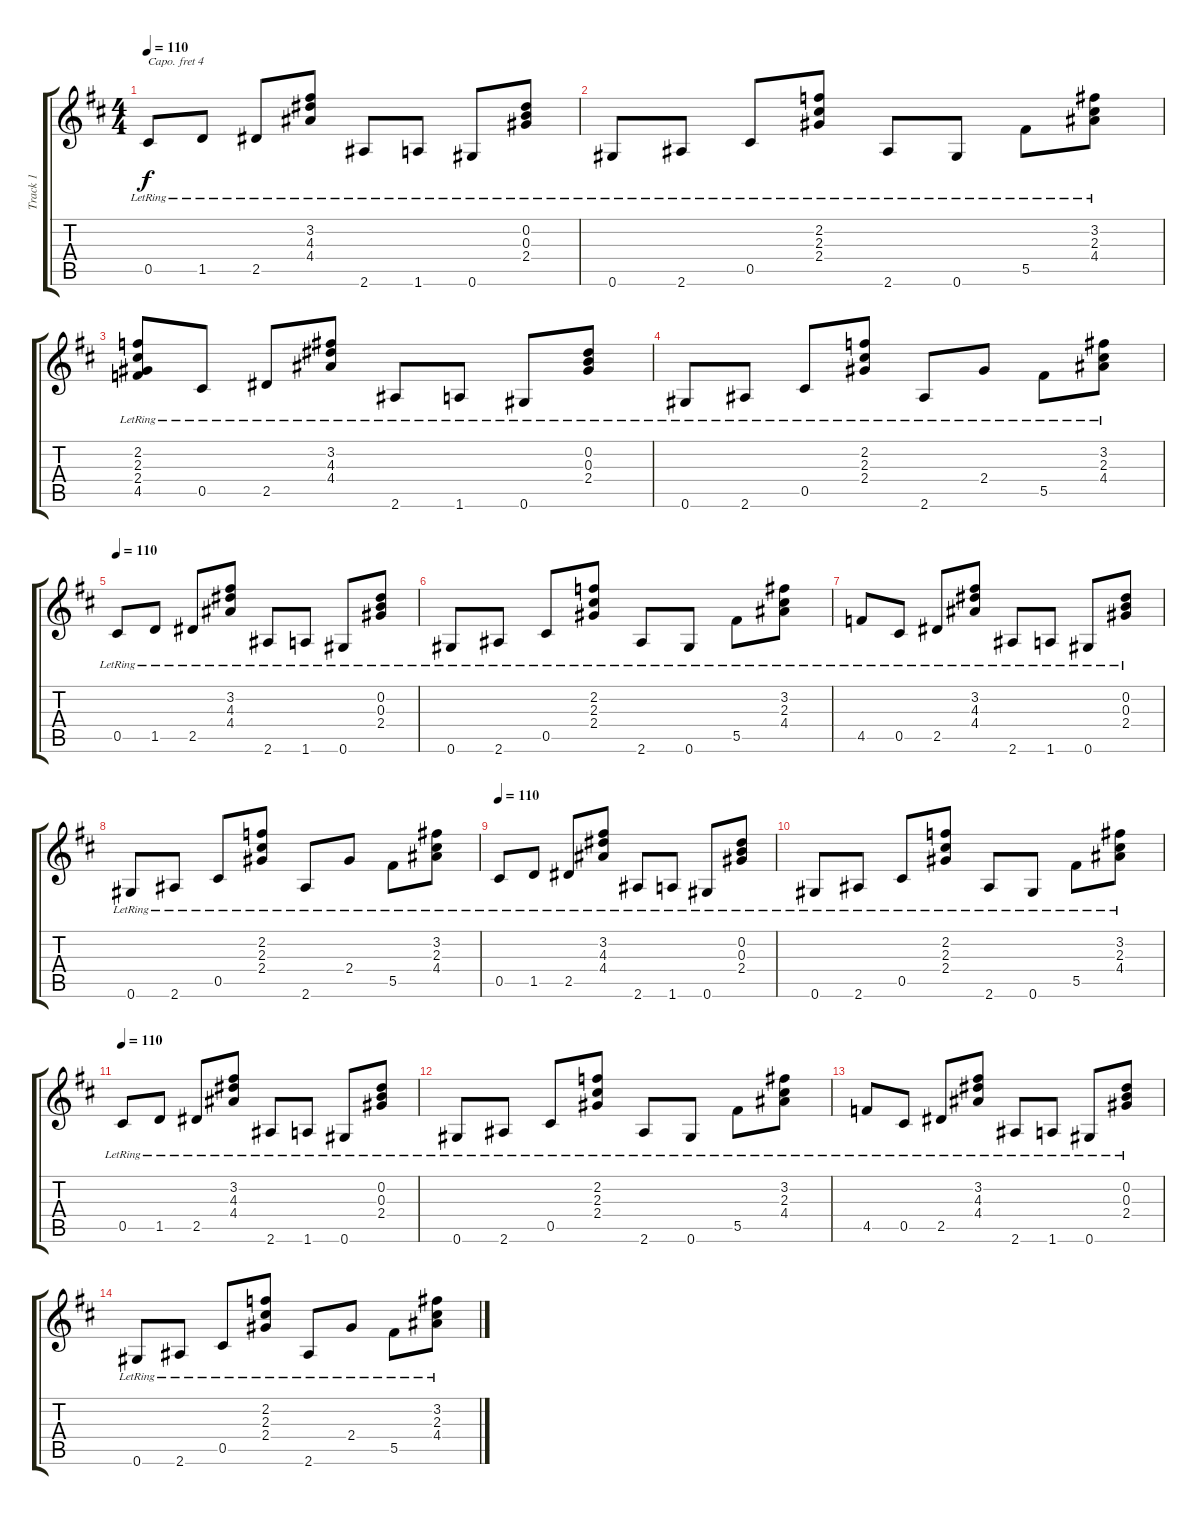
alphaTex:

\track ("Track 1" "Track 1") {instrument acousticguitarnylon}
\staff {score tabs}
\capo 4
\tuning (E4 B3 G3 D3 A2 E2) {hide}
\ts (4 4)
\tempo 110
\clef g2
\ks d
0.5{lr}.8{dy f} 1.5{lr}.8 2.5{lr}.8 (3.2{lr} 4.3{lr} 4.4{lr}).8 2.6{lr}.8 1.6{lr}.8 0.6{lr}.8 (0.2{lr} 0.3{lr} 2.4{lr}).8 |
0.6{lr}.8 2.6{lr}.8 0.5{lr}.8 (2.2{lr} 2.3{lr} 2.4{lr}).8 2.6{lr}.8 0.6{lr}.8 5.5{lr}.8 (3.2{lr} 2.3{lr} 4.4{lr}).8 |
(2.2{lr} 2.3{lr} 2.4{lr} 4.5{lr}).8 0.5{lr}.8 2.5{lr}.8 (3.2{lr} 4.3{lr} 4.4{lr}).8 2.6{lr}.8 1.6{lr}.8 0.6{lr}.8 (0.2{lr} 0.3{lr} 2.4{lr}).8 |
0.6{lr}.8 2.6{lr}.8 0.5{lr}.8 (2.2{lr} 2.3{lr} 2.4{lr}).8 2.6{lr}.8 2.4{lr}.8 5.5{lr}.8 (3.2{lr} 2.3{lr} 4.4{lr}).8 |
\tempo 110
0.5{lr}.8 1.5{lr}.8 2.5{lr}.8 (3.2{lr} 4.3{lr} 4.4{lr}).8 2.6{lr}.8 1.6{lr}.8 0.6{lr}.8 (0.2{lr} 0.3{lr} 2.4{lr}).8 |
0.6{lr}.8 2.6{lr}.8 0.5{lr}.8 (2.2{lr} 2.3{lr} 2.4{lr}).8 2.6{lr}.8 0.6{lr}.8 5.5{lr}.8 (3.2{lr} 2.3{lr} 4.4{lr}).8 |
4.5{lr}.8 0.5{lr}.8 2.5{lr}.8 (3.2{lr} 4.3{lr} 4.4{lr}).8 2.6{lr}.8 1.6{lr}.8 0.6{lr}.8 (0.2{lr} 0.3{lr} 2.4{lr}).8 |
0.6{lr}.8 2.6{lr}.8 0.5{lr}.8 (2.2{lr} 2.3{lr} 2.4{lr}).8 2.6{lr}.8 2.4{lr}.8 5.5{lr}.8 (3.2{lr} 2.3{lr} 4.4{lr}).8 |
\tempo 110
0.5{lr}.8 1.5{lr}.8 2.5{lr}.8 (3.2{lr} 4.3{lr} 4.4{lr}).8 2.6{lr}.8 1.6{lr}.8 0.6{lr}.8 (0.2{lr} 0.3{lr} 2.4{lr}).8 |
0.6{lr}.8 2.6{lr}.8 0.5{lr}.8 (2.2{lr} 2.3{lr} 2.4{lr}).8 2.6{lr}.8 0.6{lr}.8 5.5{lr}.8 (3.2{lr} 2.3{lr} 4.4{lr}).8 |
\tempo 110
0.5{lr}.8 1.5{lr}.8 2.5{lr}.8 (3.2{lr} 4.3{lr} 4.4{lr}).8 2.6{lr}.8 1.6{lr}.8 0.6{lr}.8 (0.2{lr} 0.3{lr} 2.4{lr}).8 |
0.6{lr}.8 2.6{lr}.8 0.5{lr}.8 (2.2{lr} 2.3{lr} 2.4{lr}).8 2.6{lr}.8 0.6{lr}.8 5.5{lr}.8 (3.2{lr} 2.3{lr} 4.4{lr}).8 |
4.5{lr}.8 0.5{lr}.8 2.5{lr}.8 (3.2{lr} 4.3{lr} 4.4{lr}).8 2.6{lr}.8 1.6{lr}.8 0.6{lr}.8 (0.2{lr} 0.3{lr} 2.4{lr}).8 |
0.6{lr}.8 2.6{lr}.8 0.5{lr}.8 (2.2{lr} 2.3{lr} 2.4{lr}).8 2.6{lr}.8 2.4{lr}.8 5.5{lr}.8 (3.2{lr} 2.3{lr} 4.4{lr}).8
